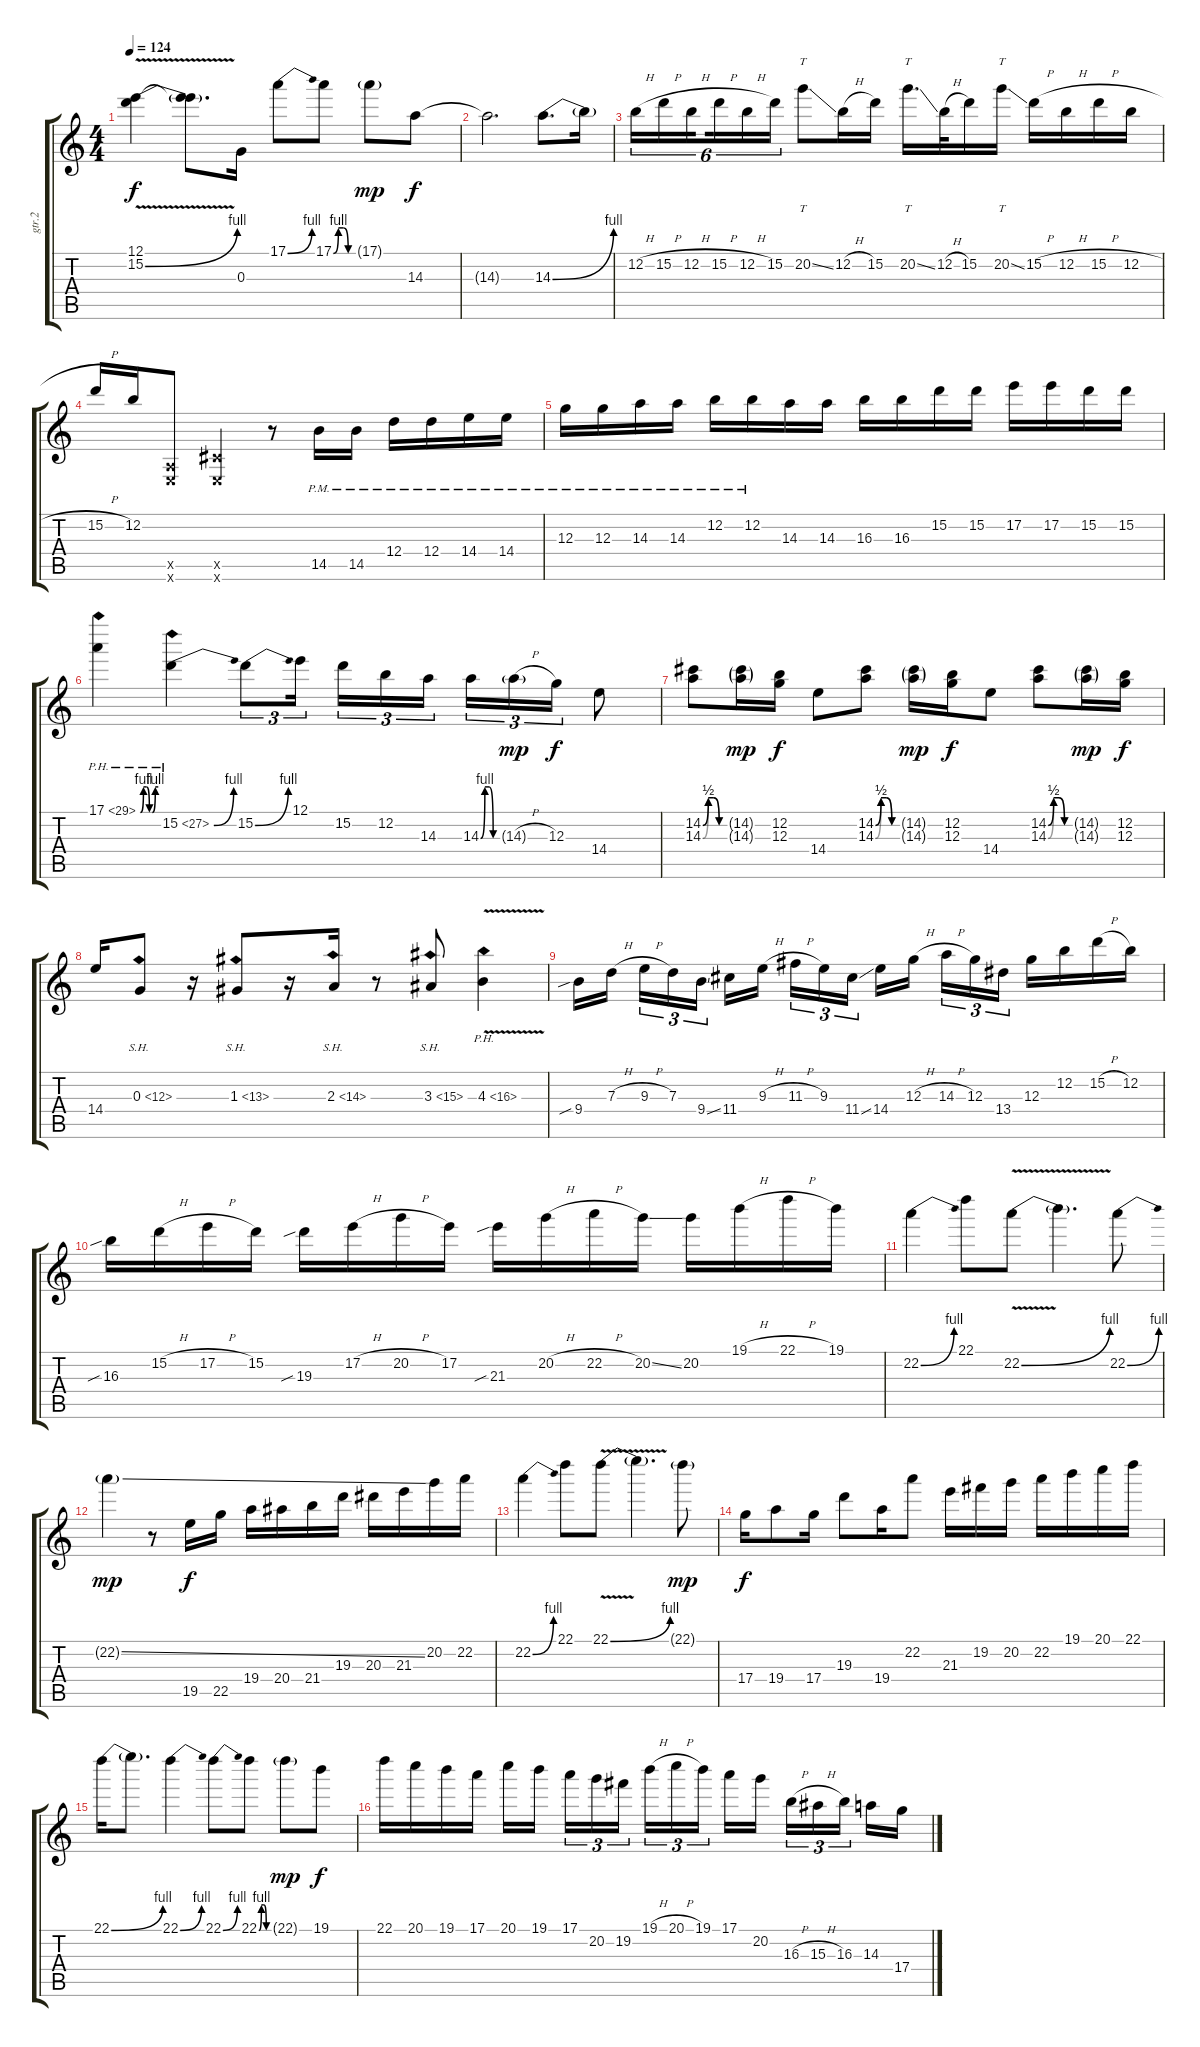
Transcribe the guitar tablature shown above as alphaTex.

\track ("gtr.2" "gtr.2") {instrument distortionguitar}
\staff {score tabs}
\tuning (E4 B3 G3 D3 A2 E2) {hide}
\ts (4 4)
\tempo 124
\clef g2
\ks c
(12.1{v} 15.2{be (bend 0 0 60 4) v}).4{dy f} (12.1{t} 15.2{t}).8{d} 0.3.16 17.1{be (bend 0 0 60 4)}.8 17.1{be (custom 0 0 15 4 30 4 45 0 60 0)}.8 17.1{g}.8{dy mp} 14.3.8{dy f} |
14.3{t}.2{d} 14.3{be (bend 0 0 60 4)}.8{d} 14.3{t}.16 |
12.2{h}.16{tu (6 4)} 15.2{h}.16{tu (6 4)} 12.2{h}.16{tu (6 4) beam splitsecondary} 15.2{h}.16{tu (6 4)} 12.2{h}.16{tu (6 4)} 15.2.16{tu (6 4)} 20.2{ss}.8{tt} 12.2{h}.16 15.2.16 20.2{ss}.16{tt d} 12.2{h}.32 15.2.16 20.2{ss}.16{tt} 15.2{h}.16 12.2{h}.16 15.2{h}.16 12.2{h}.16 |
15.2{h}.16 12.2.16 (0.5{x} 0.6{x}).8 (4.5{x} 0.6{x}).4 r.8 14.5{pm}.16 14.5{pm}.16 12.4{pm}.16 12.4{pm}.16 14.4{pm}.16 14.4{pm}.16 |
12.3{pm}.16 12.3{pm}.16 14.3{pm}.16 14.3{pm}.16 12.2{pm}.16 12.2{pm}.16 14.3.16 14.3.16 16.3.16 16.3.16 15.2.16 15.2.16 17.2.16 17.2.16 15.2.16 15.2.16 |
17.1{be (custom 0 0 10 4 20 4 30 0 40 0 50 4 60 4) ph 12}.4 15.2{be (bend 0 0 60 4) ph 12}.4 15.2{be (bend 0 0 60 4)}.8{tu (3 2)} 12.1.16{tu (3 2) beam splitsecondary} 15.2.16{tu (3 2)} 12.2.16{tu (3 2)} 14.3.16{tu (3 2)} 14.3{be (custom 0 0 15 4 30 4 45 0 60 0)}.16{tu (3 2)} 14.3{h g}.16{tu (3 2) dy mp} 12.3.16{tu (3 2) dy f} 14.4.8 |
(14.2{be (custom 0 0 15 2 30 2 45 0 60 0)} 14.3{be (custom 0 0 15 2 30 2 45 0 60 0)}).8 (14.2{g} 14.3{g}).16{dy mp} (12.2 12.3).16{dy f} 14.4.8 (14.2{be (custom 0 0 15 2 30 2 45 0 60 0)} 14.3{be (custom 0 0 15 2 30 2 45 0 60 0)}).8 (14.2{g} 14.3{g}).16{dy mp} (12.2 12.3).16{dy f} 14.4.8 (14.2{be (custom 0 0 15 2 30 2 45 0 60 0)} 14.3{be (custom 0 0 15 2 30 2 45 0 60 0)}).8 (14.2{g} 14.3{g}).16{dy mp} (12.2 12.3).16{dy f} |
14.4.16 0.3{sh 12}.8 r.16 1.3{sh 12}.8 r.16 2.3{sh 12}.16 r.8 3.3{sh 12}.8 4.3{ph 12 v}.4 |
9.4{sib}.16 7.3{h}.16{beam splitsecondary} 9.3{h}.16{tu (3 2)} 7.3.16{tu (3 2)} 9.4{ss}.16{tu (3 2)} 11.4.16 9.3{h}.16{beam splitsecondary} 11.3{h}.16{tu (3 2)} 9.3.16{tu (3 2)} 11.4{ss}.16{tu (3 2)} 14.4.16 12.3{h}.16{beam splitsecondary} 14.3{h}.16{tu (3 2)} 12.3.16{tu (3 2)} 13.4.16{tu (3 2)} 12.3.16 12.2.16 15.2{h}.16 12.2.16 |
16.3{sib}.16 15.2{h}.16 17.2{h}.16 15.2.16 19.3{sib}.16 17.2{h}.16 20.2{h}.16 17.2.16 21.3{sib}.16 20.2{h}.16 22.2{h}.16 20.2{ss}.16 20.2.16 19.1{h}.16 22.1{h}.16 19.1.16 |
22.2{be (bend 0 0 60 4)}.4 22.1.8 22.2{be (bend 0 0 60 4) v}.8 22.2{t}.4{d} 22.2{be (bend 0 0 60 4)}.8 |
22.2{ss g}.4{dy mp} r.8 19.5.16{dy f} 22.5.16 19.4.16 20.4.16 21.4.16 19.3.16 20.3.16 21.3.16 20.2.16 22.2.16 |
22.2{be (bend 0 0 60 4)}.4 22.1.8 22.1{be (bend 0 0 60 4) v}.8 22.1{t}.4{d} 22.1{g}.8{dy mp} |
17.4.16{dy f} 19.4.8 17.4.16 19.3.8 19.4.16 22.2.8 21.3.16 19.2.16 20.2.16 22.2.16 19.1.16 20.1.16 22.1.16 |
22.1{be (bend 0 0 60 4)}.16 22.1{t}.8{d} 22.1{be (bend 0 0 60 4)}.4 22.1{be (bend 0 0 60 4)}.8 22.1{be (custom 0 0 15 4 30 4 45 0 60 0)}.8 22.1{g}.8{dy mp} 19.1.8{dy f} |
22.1.16 20.1.16 19.1.16 17.1.16 20.1.16 19.1.16{beam splitsecondary} 17.1.16{tu (3 2)} 20.2.16{tu (3 2)} 19.2.16{tu (3 2)} 19.1{h}.16{tu (3 2)} 20.1{h}.16{tu (3 2)} 19.1.16{tu (3 2) beam splitsecondary} 17.1.16 20.2.16 16.3{h}.16{tu (3 2)} 15.3{h}.16{tu (3 2)} 16.3.16{tu (3 2) beam splitsecondary} 14.3.16 17.4.16
